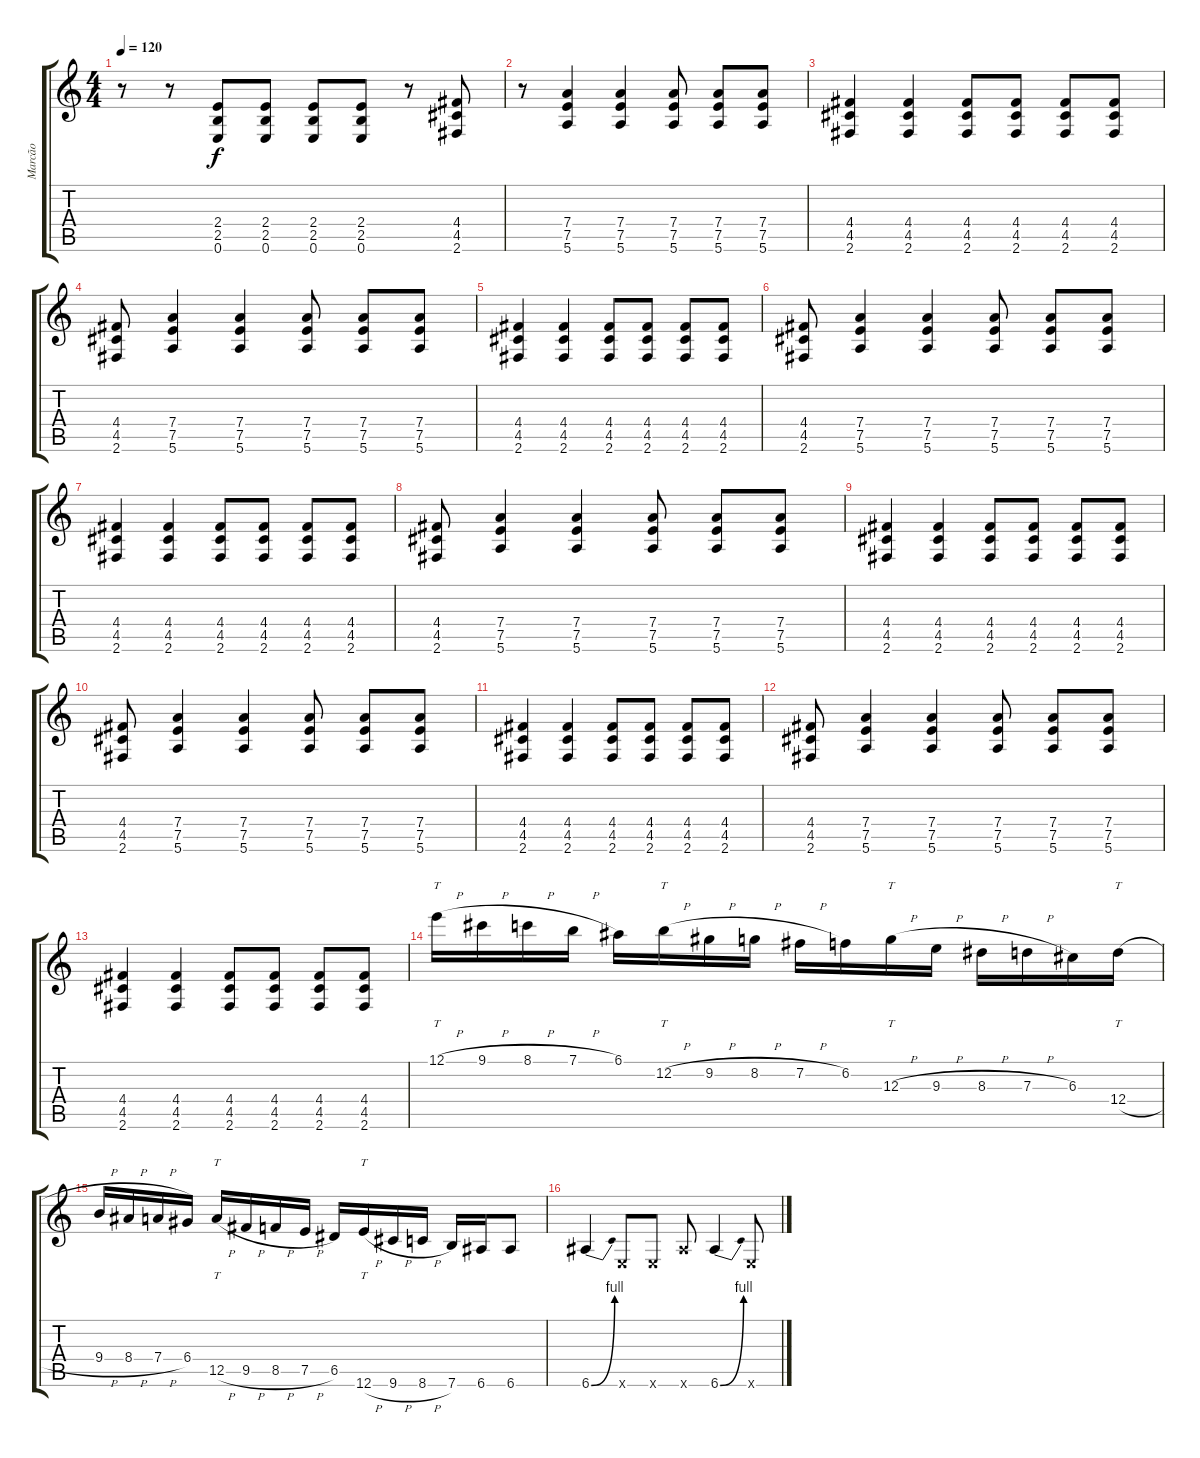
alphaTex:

\track ("Marcão" "Marcão") {instrument overdrivenguitar}
\staff {score tabs}
\tuning (E4 B3 G3 D3 A2 E2) {hide}
\ts (4 4)
\tempo 120
\clef g2
\ks c
r.8{dy f instrument overdrivenguitar} r.8 (2.4 2.5 0.6).8 (2.4 2.5 0.6).8 (2.4 2.5 0.6).8 (2.4 2.5 0.6).8 r.8 (4.4 4.5 2.6).8 |
r.8 (7.4 7.5 5.6).4 (7.4 7.5 5.6).4 (7.4 7.5 5.6).8 (7.4 7.5 5.6).8 (7.4 7.5 5.6).8 |
(4.4 4.5 2.6).4 (4.4 4.5 2.6).4 (4.4 4.5 2.6).8 (4.4 4.5 2.6).8 (4.4 4.5 2.6).8 (4.4 4.5 2.6).8 |
(4.4 4.5 2.6).8 (7.4 7.5 5.6).4 (7.4 7.5 5.6).4 (7.4 7.5 5.6).8 (7.4 7.5 5.6).8 (7.4 7.5 5.6).8 |
(4.4 4.5 2.6).4 (4.4 4.5 2.6).4 (4.4 4.5 2.6).8 (4.4 4.5 2.6).8 (4.4 4.5 2.6).8 (4.4 4.5 2.6).8 |
(4.4 4.5 2.6).8 (7.4 7.5 5.6).4 (7.4 7.5 5.6).4 (7.4 7.5 5.6).8 (7.4 7.5 5.6).8 (7.4 7.5 5.6).8 |
(4.4 4.5 2.6).4 (4.4 4.5 2.6).4 (4.4 4.5 2.6).8 (4.4 4.5 2.6).8 (4.4 4.5 2.6).8 (4.4 4.5 2.6).8 |
(4.4 4.5 2.6).8 (7.4 7.5 5.6).4 (7.4 7.5 5.6).4 (7.4 7.5 5.6).8 (7.4 7.5 5.6).8 (7.4 7.5 5.6).8 |
(4.4 4.5 2.6).4 (4.4 4.5 2.6).4 (4.4 4.5 2.6).8 (4.4 4.5 2.6).8 (4.4 4.5 2.6).8 (4.4 4.5 2.6).8 |
(4.4 4.5 2.6).8 (7.4 7.5 5.6).4 (7.4 7.5 5.6).4 (7.4 7.5 5.6).8 (7.4 7.5 5.6).8 (7.4 7.5 5.6).8 |
(4.4 4.5 2.6).4 (4.4 4.5 2.6).4 (4.4 4.5 2.6).8 (4.4 4.5 2.6).8 (4.4 4.5 2.6).8 (4.4 4.5 2.6).8 |
(4.4 4.5 2.6).8 (7.4 7.5 5.6).4 (7.4 7.5 5.6).4 (7.4 7.5 5.6).8 (7.4 7.5 5.6).8 (7.4 7.5 5.6).8 |
(4.4 4.5 2.6).4 (4.4 4.5 2.6).4 (4.4 4.5 2.6).8 (4.4 4.5 2.6).8 (4.4 4.5 2.6).8 (4.4 4.5 2.6).8 |
12.1{h}.16{tt} 9.1{h}.16 8.1{h}.16 7.1{h}.16 6.1.16 12.2{h}.16{tt} 9.2{h}.16 8.2{h}.16 7.2{h}.16 6.2.16 12.3{h}.16{tt} 9.3{h}.16 8.3{h}.16 7.3{h}.16 6.3.16 12.4{h}.16{tt} |
9.4{h}.16 8.4{h}.16 7.4{h}.16 6.4.16 12.5{h}.16{tt} 9.5{h}.16 8.5{h}.16 7.5{h}.16 6.5.16 12.6{h}.16{tt} 9.6{h}.16 8.6{h}.16 7.6.16 6.6.16 6.6.8 |
6.6{be (bend 0 0 60 4)}.4 0.6{x}.8 0.6{x}.8 6.6{x}.8 6.6{be (bend 0 0 60 4)}.4 0.6{x}.8
